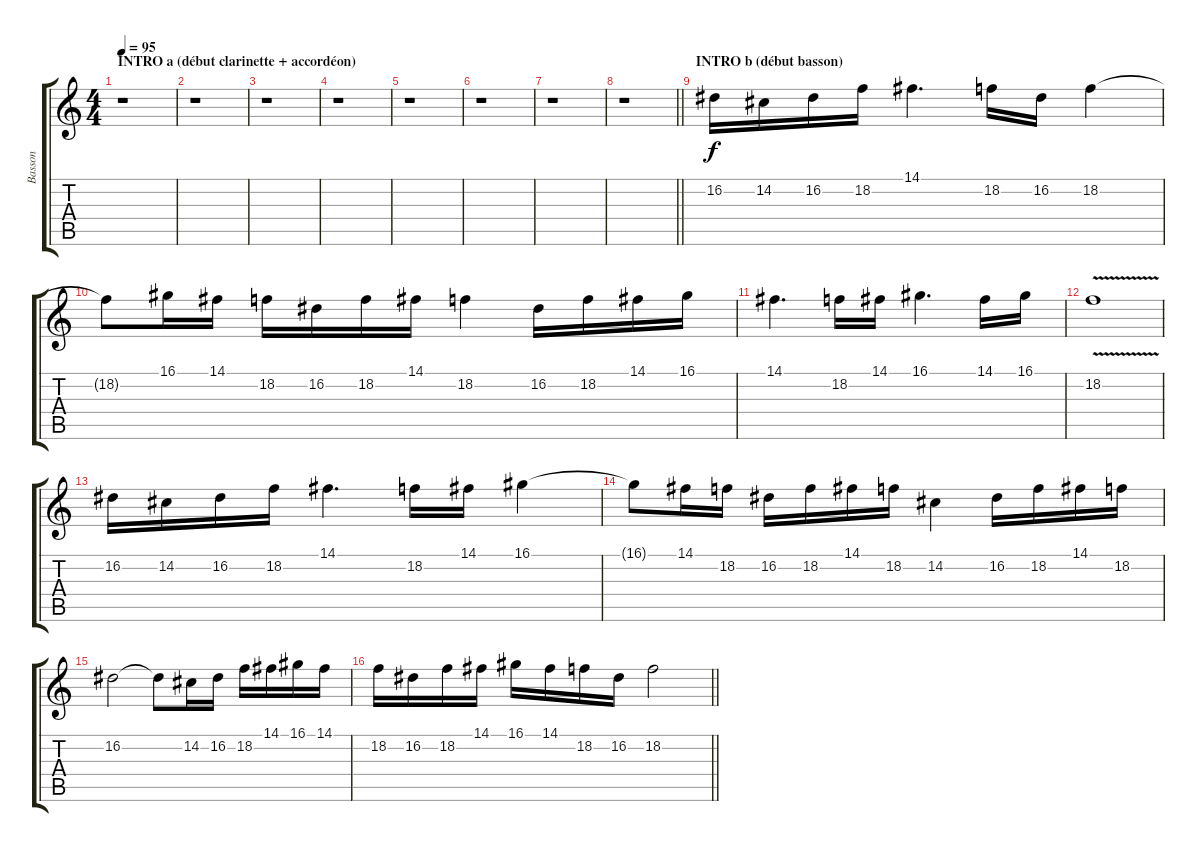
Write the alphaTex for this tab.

\track ("Basson" "Basson") {instrument bassoon}
\staff {score tabs}
\tuning (E4 B3 G3 D3 A2 E2) {hide}
\ts (4 4)
\section ("" "INTRO a (début clarinette + accordéon)")
\tempo 95
\clef g2
\ks c
r.1{dy f instrument bassoon} |
r.1 |
r.1 |
r.1 |
r.1 |
r.1 |
r.1 |
\barLineRight lightlight
r.1 |
\section ("" "INTRO b (début basson)")
16.2.16 14.2.16 16.2.16 18.2.16 14.1.4{d} 18.2.16 16.2.16 18.2.4 |
18.2{t}.8 16.1.16 14.1.16 18.2.16 16.2.16 18.2.16 14.1.16 18.2.4 16.2.16 18.2.16 14.1.16 16.1.16 |
14.1.4{d} 18.2.16 14.1.16 16.1.4{d} 14.1.16 16.1.16 |
18.2{v}.1 |
16.2.16 14.2.16 16.2.16 18.2.16 14.1.4{d} 18.2.16 14.1.16 16.1.4 |
16.1{t}.8 14.1.16 18.2.16 16.2.16 18.2.16 14.1.16 18.2.16 14.2.4 16.2.16 18.2.16 14.1.16 18.2.16 |
16.2.2 16.2{t}.8 14.2.16 16.2.16 18.2.16 14.1.16 16.1.16 14.1.16 |
\barLineRight lightlight
18.2.16 16.2.16 18.2.16 14.1.16 16.1.16 14.1.16 18.2.16 16.2.16 18.2.2
